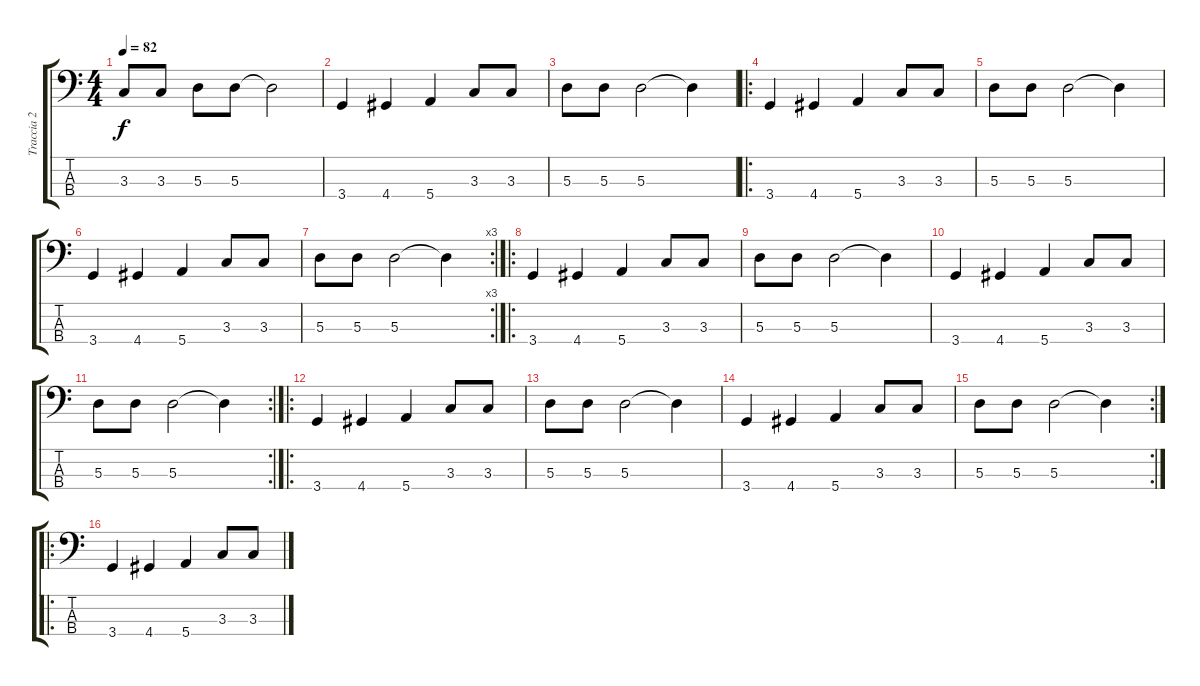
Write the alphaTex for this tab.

\track ("Traccia 2" "Traccia 2") {instrument electricbassfinger}
\staff {score tabs}
\tuning (G2 D2 A1 E1) {hide}
\ts (4 4)
\tempo 82
\clef f4
\ks c
3.3.8{dy f instrument electricbassfinger} 3.3.8 5.3.8 5.3.8 5.3{t}.2 |
3.4.4 4.4.4 5.4.4 3.3.8 3.3.8 |
5.3.8 5.3.8 5.3.2 5.3{t}.4 |
\ro
3.4.4 4.4.4 5.4.4 3.3.8 3.3.8 |
5.3.8 5.3.8 5.3.2 5.3{t}.4 |
3.4.4 4.4.4 5.4.4 3.3.8 3.3.8 |
\rc 3
5.3.8 5.3.8 5.3.2 5.3{t}.4 |
\ro
3.4.4 4.4.4 5.4.4 3.3.8 3.3.8 |
5.3.8 5.3.8 5.3.2 5.3{t}.4 |
3.4.4 4.4.4 5.4.4 3.3.8 3.3.8 |
\rc 2
5.3.8 5.3.8 5.3.2 5.3{t}.4 |
\ro
3.4.4 4.4.4 5.4.4 3.3.8 3.3.8 |
5.3.8 5.3.8 5.3.2 5.3{t}.4 |
3.4.4 4.4.4 5.4.4 3.3.8 3.3.8 |
\rc 2
5.3.8 5.3.8 5.3.2 5.3{t}.4 |
\ro
3.4.4 4.4.4 5.4.4 3.3.8 3.3.8
